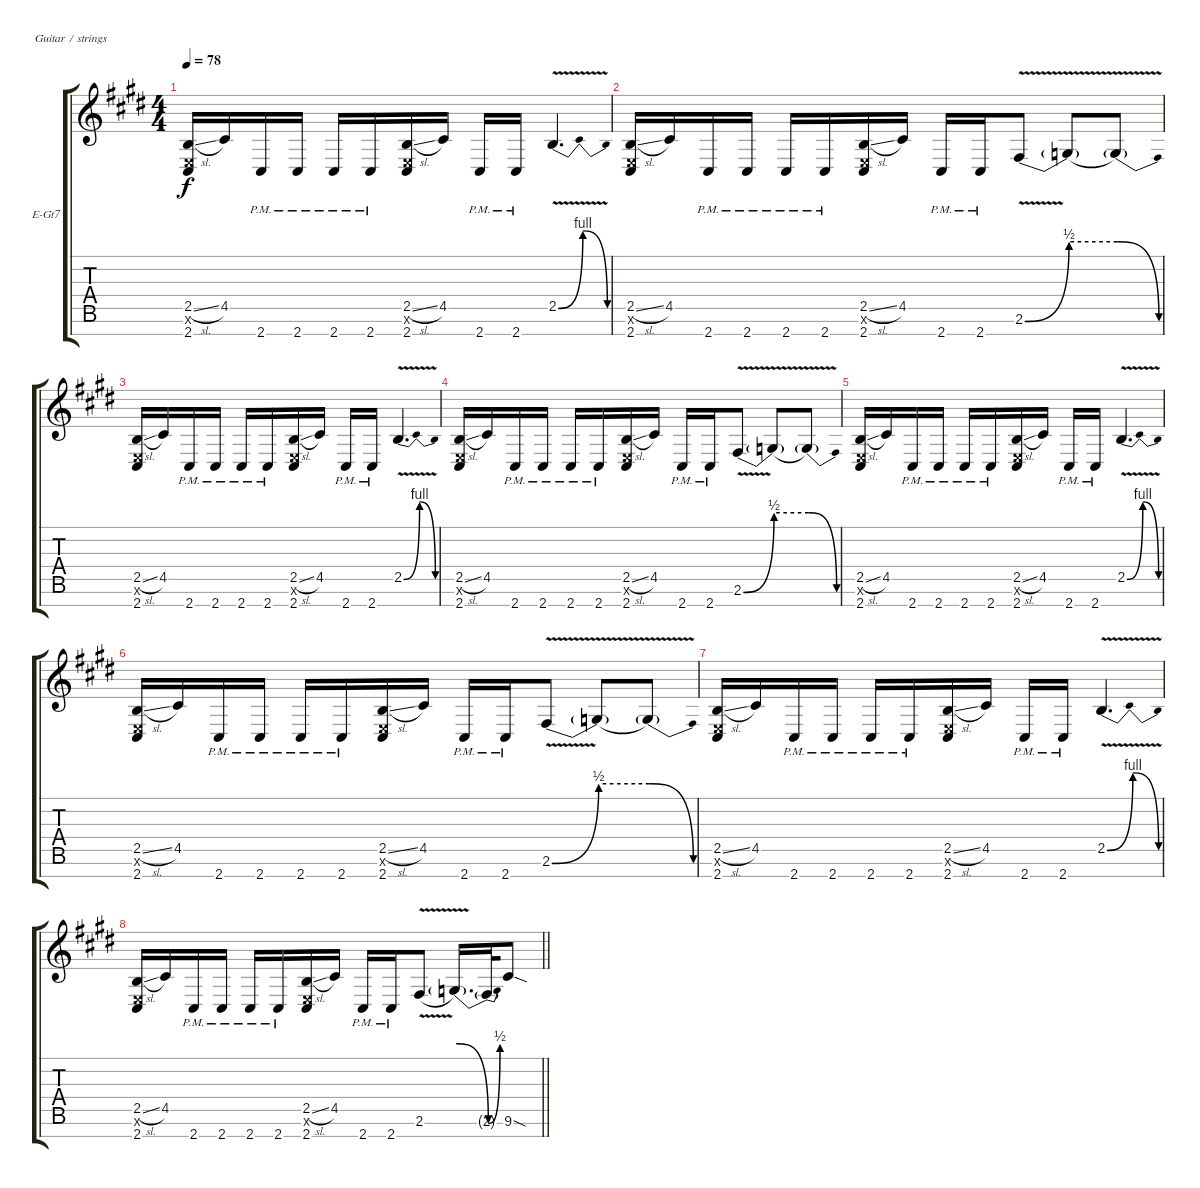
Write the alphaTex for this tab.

\bracketExtendMode groupsimilarinstruments
\firstSystemTrackNameOrientation horizontal
\otherSystemsTrackNameOrientation horizontal
\track ("Guitar 1" "E-Gt7") {instrument distortionguitar}
\staff {score tabs}
\tuning (E4 B3 G3 D3 A2 E2 B1)
\ts (4 4)
\tempo 78
\clef g2
\ks c#minor
(2.5{sl} 0.6{x} 2.7).16{dy f} 4.5.16 2.7{pm}.16 2.7{pm}.16 2.7{pm}.16 2.7{pm}.16 (2.5{sl} 0.6{x} 2.7).16 4.5.16 2.7{pm}.16 2.7{pm}.16 2.5{be (bendrelease 0 0 30 4 30 4 60 0) v}.4{d} |
(2.5{sl} 0.6{x} 2.7).16 4.5.16 2.7{pm}.16 2.7{pm}.16 2.7{pm}.16 2.7{pm}.16 (2.5{sl} 0.6{x} 2.7).16 4.5.16 2.7{pm}.16 2.7{pm}.16 2.6{be (bend 0 0 60 2) v}.8 2.6{be (hold 0 2 60 2) v t}.8 2.6{be (release 0 2 60 0) t}.8 |
(2.5{sl} 0.6{x} 2.7).16 4.5.16 2.7{pm}.16 2.7{pm}.16 2.7{pm}.16 2.7{pm}.16 (2.5{sl} 0.6{x} 2.7).16 4.5.16 2.7{pm}.16 2.7{pm}.16 2.5{be (bendrelease 0 0 30 4 30 4 60 0) v}.4{d} |
(2.5{sl} 0.6{x} 2.7).16 4.5.16 2.7{pm}.16 2.7{pm}.16 2.7{pm}.16 2.7{pm}.16 (2.5{sl} 0.6{x} 2.7).16 4.5.16 2.7{pm}.16 2.7{pm}.16 2.6{be (bend 0 0 60 2) v}.8 2.6{be (hold 0 2 60 2) v t}.8 2.6{be (release 0 2 60 0) t}.8 |
(2.5{sl} 0.6{x} 2.7).16 4.5.16 2.7{pm}.16 2.7{pm}.16 2.7{pm}.16 2.7{pm}.16 (2.5{sl} 0.6{x} 2.7).16 4.5.16 2.7{pm}.16 2.7{pm}.16 2.5{be (bendrelease 0 0 30 4 30 4 60 0) v}.4{d} |
(2.5{sl} 0.6{x} 2.7).16 4.5.16 2.7{pm}.16 2.7{pm}.16 2.7{pm}.16 2.7{pm}.16 (2.5{sl} 0.6{x} 2.7).16 4.5.16 2.7{pm}.16 2.7{pm}.16 2.6{be (bend 0 0 60 2) v}.8 2.6{be (hold 0 2 60 2) v t}.8 2.6{be (release 0 2 60 0) t}.8 |
(2.5{sl} 0.6{x} 2.7).16 4.5.16 2.7{pm}.16 2.7{pm}.16 2.7{pm}.16 2.7{pm}.16 (2.5{sl} 0.6{x} 2.7).16 4.5.16 2.7{pm}.16 2.7{pm}.16 2.5{be (bendrelease 0 0 30 4 30 4 60 0) v}.4{d} |
\barLineRight lightlight
(2.5{sl} 0.6{x} 2.7).16 4.5.16 2.7{pm}.16 2.7{pm}.16 2.7{pm}.16 2.7{pm}.16 (2.5{sl} 0.6{x} 2.7).16 4.5.16 2.7{pm}.16 2.7{pm}.16 2.6{be (hold 0 0 60 0) v}.8 2.6{be (release 0 2 60 0) t}.16{d} 2.6{be (bend 0 0 60 2) t}.32 9.6{sod}.8
